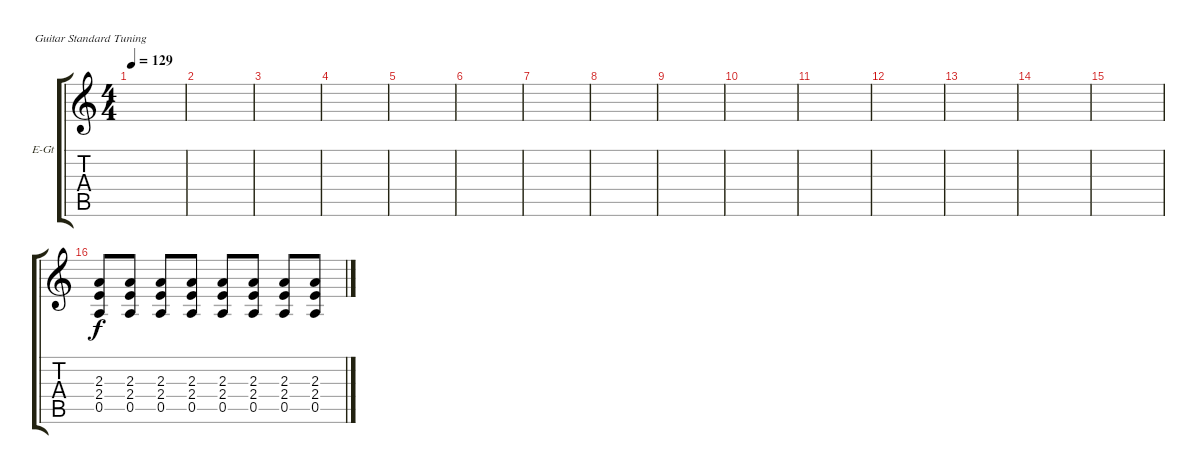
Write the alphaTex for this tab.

\defaultSystemsLayout 4
\bracketExtendMode groupsimilarinstruments
\firstSystemTrackNameOrientation horizontal
\otherSystemsTrackNameOrientation horizontal
\track ("Criss guitar 2" "E-Gt") {instrument distortionguitar}
\staff {score tabs}
\tuning (E4 B3 G3 D3 A2 E2)
\ts (4 4)
\tempo 129
\clef g2
\ks c
|
|
|
|
|
|
|
|
|
|
|
|
|
|
|
(0.5 2.4 2.3).8 (0.5 2.4 2.3).8 (0.5 2.4 2.3).8 (0.5 2.4 2.3).8 (0.5 2.4 2.3).8 (0.5 2.4 2.3).8 (0.5 2.4 2.3).8 (0.5 2.4 2.3).8
